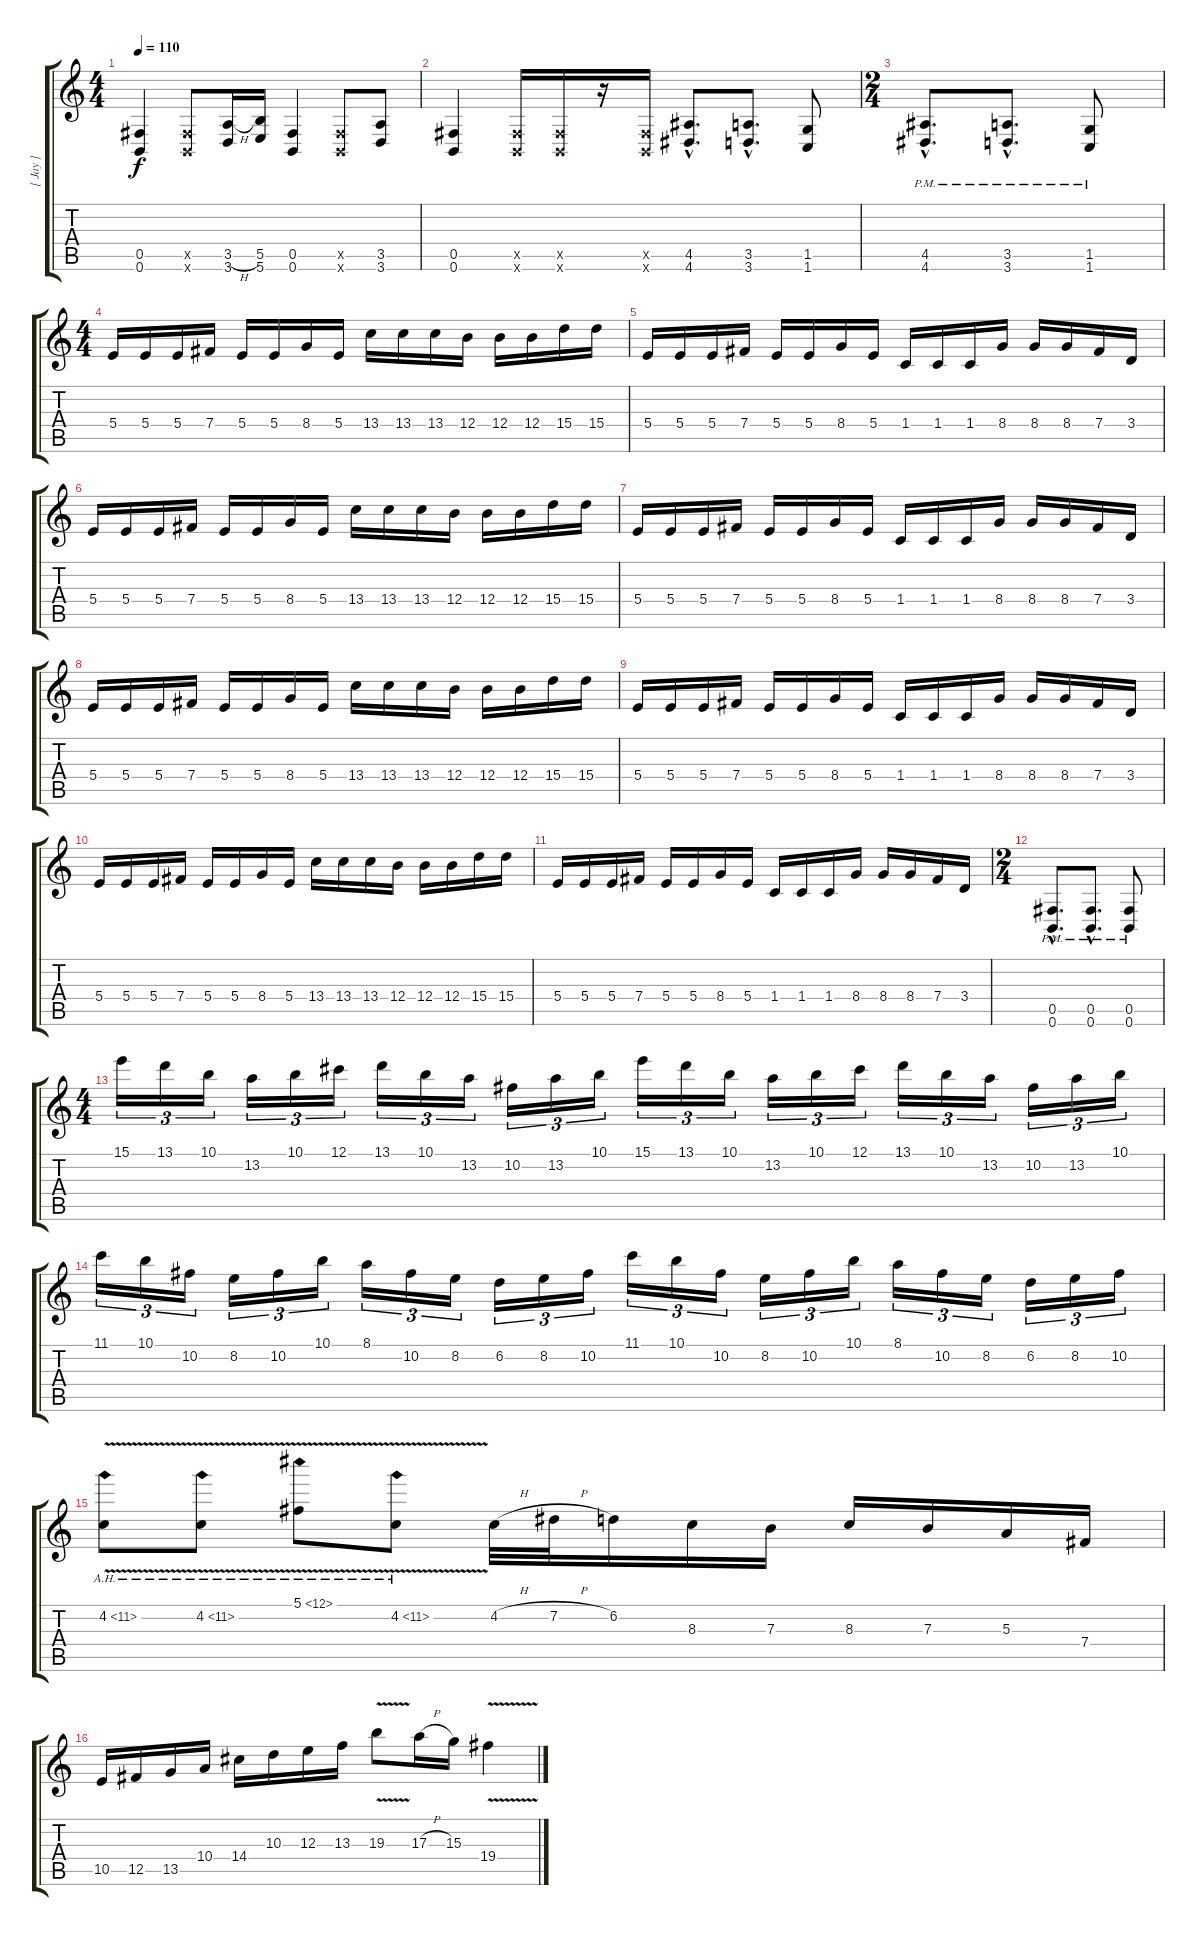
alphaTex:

\track ("[ Jay ]" "[ Jay ]") {instrument overdrivenguitar}
\staff {score tabs}
\tuning (Db4 Ab3 E3 B2 Gb2 B1) {hide}
\ts (4 4)
\tempo 110
\clef g2
\ks c
(0.5 0.6).4{dy f} (0.5{x} 0.6{x}).8 (3.5{h} 3.6).16 (5.5 5.6).16 (0.5 0.6).4 (0.5{x} 0.6{x}).8 (3.5 3.6).8 |
(0.5 0.6).4 (0.5{x} 0.6{x}).16 (0.5{x} 0.6{x}).16 r.16 (0.5{x} 0.6{x}).16 (4.5{hac} 4.6{hac}).8{d} (3.5{hac} 3.6{hac}).8{d} (1.5 1.6).8 |
\ts (2 4)
(4.5{hac pm} 4.6{hac pm}).8{d} (3.5{hac pm} 3.6{hac pm}).8{d} (1.5{pm} 1.6{pm}).8 |
\ts (4 4)
5.4.16 5.4.16 5.4.16 7.4.16 5.4.16 5.4.16 8.4.16 5.4.16 13.4.16 13.4.16 13.4.16 12.4.16 12.4.16 12.4.16 15.4.16 15.4.16 |
5.4.16 5.4.16 5.4.16 7.4.16 5.4.16 5.4.16 8.4.16 5.4.16 1.4.16 1.4.16 1.4.16 8.4.16 8.4.16 8.4.16 7.4.16 3.4.16 |
5.4.16 5.4.16 5.4.16 7.4.16 5.4.16 5.4.16 8.4.16 5.4.16 13.4.16 13.4.16 13.4.16 12.4.16 12.4.16 12.4.16 15.4.16 15.4.16 |
5.4.16 5.4.16 5.4.16 7.4.16 5.4.16 5.4.16 8.4.16 5.4.16 1.4.16 1.4.16 1.4.16 8.4.16 8.4.16 8.4.16 7.4.16 3.4.16 |
5.4.16 5.4.16 5.4.16 7.4.16 5.4.16 5.4.16 8.4.16 5.4.16 13.4.16 13.4.16 13.4.16 12.4.16 12.4.16 12.4.16 15.4.16 15.4.16 |
5.4.16 5.4.16 5.4.16 7.4.16 5.4.16 5.4.16 8.4.16 5.4.16 1.4.16 1.4.16 1.4.16 8.4.16 8.4.16 8.4.16 7.4.16 3.4.16 |
5.4.16 5.4.16 5.4.16 7.4.16 5.4.16 5.4.16 8.4.16 5.4.16 13.4.16 13.4.16 13.4.16 12.4.16 12.4.16 12.4.16 15.4.16 15.4.16 |
5.4.16 5.4.16 5.4.16 7.4.16 5.4.16 5.4.16 8.4.16 5.4.16 1.4.16 1.4.16 1.4.16 8.4.16 8.4.16 8.4.16 7.4.16 3.4.16 |
\ts (2 4)
(0.5{hac pm} 0.6{hac pm}).8{d} (0.5{hac pm} 0.6{hac pm}).8{d} (0.5{pm} 0.6{pm}).8 |
\ts (4 4)
15.1.16{tu (3 2)} 13.1.16{tu (3 2)} 10.1.16{tu (3 2)} 13.2.16{tu (3 2)} 10.1.16{tu (3 2)} 12.1.16{tu (3 2)} 13.1.16{tu (3 2)} 10.1.16{tu (3 2)} 13.2.16{tu (3 2)} 10.2.16{tu (3 2)} 13.2.16{tu (3 2)} 10.1.16{tu (3 2)} 15.1.16{tu (3 2)} 13.1.16{tu (3 2)} 10.1.16{tu (3 2)} 13.2.16{tu (3 2)} 10.1.16{tu (3 2)} 12.1.16{tu (3 2)} 13.1.16{tu (3 2)} 10.1.16{tu (3 2)} 13.2.16{tu (3 2)} 10.2.16{tu (3 2)} 13.2.16{tu (3 2)} 10.1.16{tu (3 2)} |
11.1.16{tu (3 2)} 10.1.16{tu (3 2)} 10.2.16{tu (3 2)} 8.2.16{tu (3 2)} 10.2.16{tu (3 2)} 10.1.16{tu (3 2)} 8.1.16{tu (3 2)} 10.2.16{tu (3 2)} 8.2.16{tu (3 2)} 6.2.16{tu (3 2)} 8.2.16{tu (3 2)} 10.2.16{tu (3 2)} 11.1.16{tu (3 2)} 10.1.16{tu (3 2)} 10.2.16{tu (3 2)} 8.2.16{tu (3 2)} 10.2.16{tu (3 2)} 10.1.16{tu (3 2)} 8.1.16{tu (3 2)} 10.2.16{tu (3 2)} 8.2.16{tu (3 2)} 6.2.16{tu (3 2)} 8.2.16{tu (3 2)} 10.2.16{tu (3 2)} |
4.2{ah 7 v}.8 4.2{ah 7 v}.8 5.1{ah 7 v}.8 4.2{ah 7 v}.8 4.2{h}.32 7.2{h}.32 6.2.16 8.3.16 7.3.16 8.3.16 7.3.16 5.3.16 7.4.16 |
10.5.16 12.5.16 13.5.16 10.4.16 14.4.16 10.3.16 12.3.16 13.3.16 19.3{v}.8 17.3{h}.16 15.3.16 19.4{v}.4
